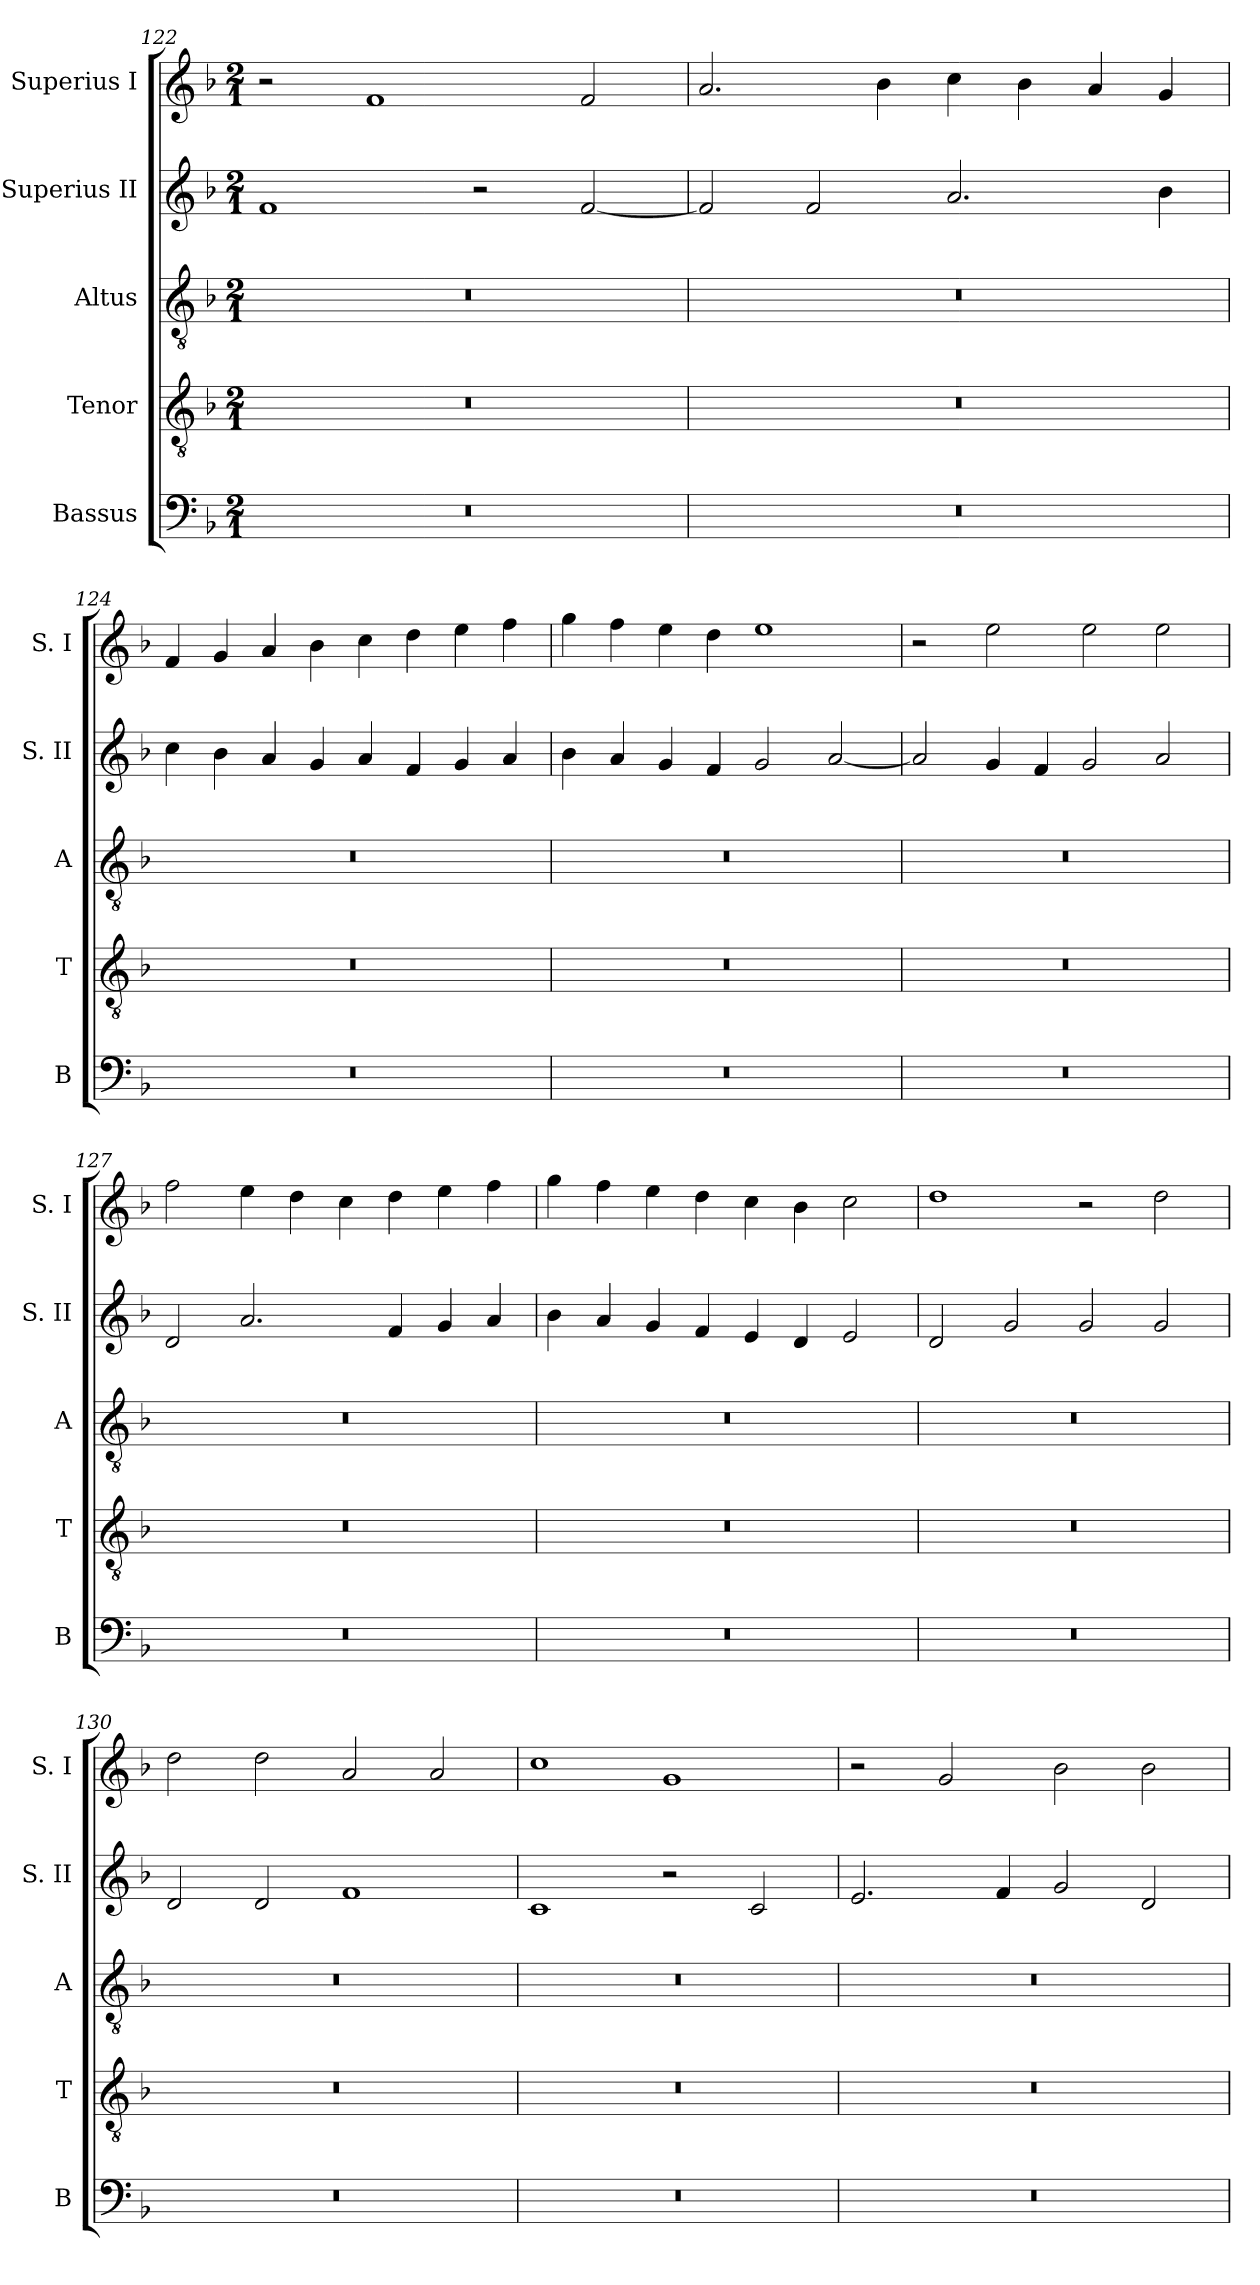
**kern	**kern	**kern	**kern	**kern
*part5	*part4	*part3	*part2	*part1
*staff5	*staff4	*staff3	*staff2	*staff1
*I"Bassus	*I"Tenor	*I"Altus	*I"Superius II	*I"Superius I
*I'B	*I'T	*I'A	*I'S. II	*I'S. I
*clefF4	*clefGv2	*clefGv2	*clefG2	*clefG2
*k[b-]	*k[b-]	*k[b-]	*k[b-]	*k[b-]
*F:	*F:	*F:	*F:	*F:
*M2/1	*M2/1	*M2/1	*M2/1	*M2/1
=122	=122	=122	=122	=122
0r	0r	0r	1f	2r
.	.	.	.	1f
.	.	.	2r	.
.	.	.	[2f	2f
=123	=123	=123	=123	=123
0r	0r	0r	2f]	2.a
.	.	.	2f	.
.	.	.	.	4b-
.	.	.	2.a	4cc
.	.	.	.	4b-
.	.	.	.	4a
.	.	.	4b-	4g
=124	=124	=124	=124	=124
0r	0r	0r	4cc	4f
.	.	.	4b-	4g
.	.	.	4a	4a
.	.	.	4g	4b-
.	.	.	4a	4cc
.	.	.	4f	4dd
.	.	.	4g	4ee
.	.	.	4a	4ff
=125	=125	=125	=125	=125
0r	0r	0r	4b-	4gg
.	.	.	4a	4ff
.	.	.	4g	4ee
.	.	.	4f	4dd
.	.	.	2g	1ee
.	.	.	[2a	.
=126	=126	=126	=126	=126
0r	0r	0r	2a]	2r
.	.	.	4g	2ee
.	.	.	4f	.
.	.	.	2g	2ee
.	.	.	2a	2ee
=127	=127	=127	=127	=127
0r	0r	0r	2d	2ff
.	.	.	2.a	4ee
.	.	.	.	4dd
.	.	.	.	4cc
.	.	.	4f	4dd
.	.	.	4g	4ee
.	.	.	4a	4ff
=128	=128	=128	=128	=128
0r	0r	0r	4b-	4gg
.	.	.	4a	4ff
.	.	.	4g	4ee
.	.	.	4f	4dd
.	.	.	4e	4cc
.	.	.	4d	4b-
.	.	.	2e	2cc
=129	=129	=129	=129	=129
0r	0r	0r	2d	1dd
.	.	.	2g	.
.	.	.	2g	2r
.	.	.	2g	2dd
=130	=130	=130	=130	=130
0r	0r	0r	2d	2dd
.	.	.	2d	2dd
.	.	.	1f	2a
.	.	.	.	2a
=131	=131	=131	=131	=131
0r	0r	0r	1c	1cc
.	.	.	2r	1g
.	.	.	2c	.
=132	=132	=132	=132	=132
0r	0r	0r	2.e	2r
.	.	.	.	2g
.	.	.	4f	.
.	.	.	2g	2b-
.	.	.	2d	2b-
=	=	=	=	=
*-	*-	*-	*-	*-
